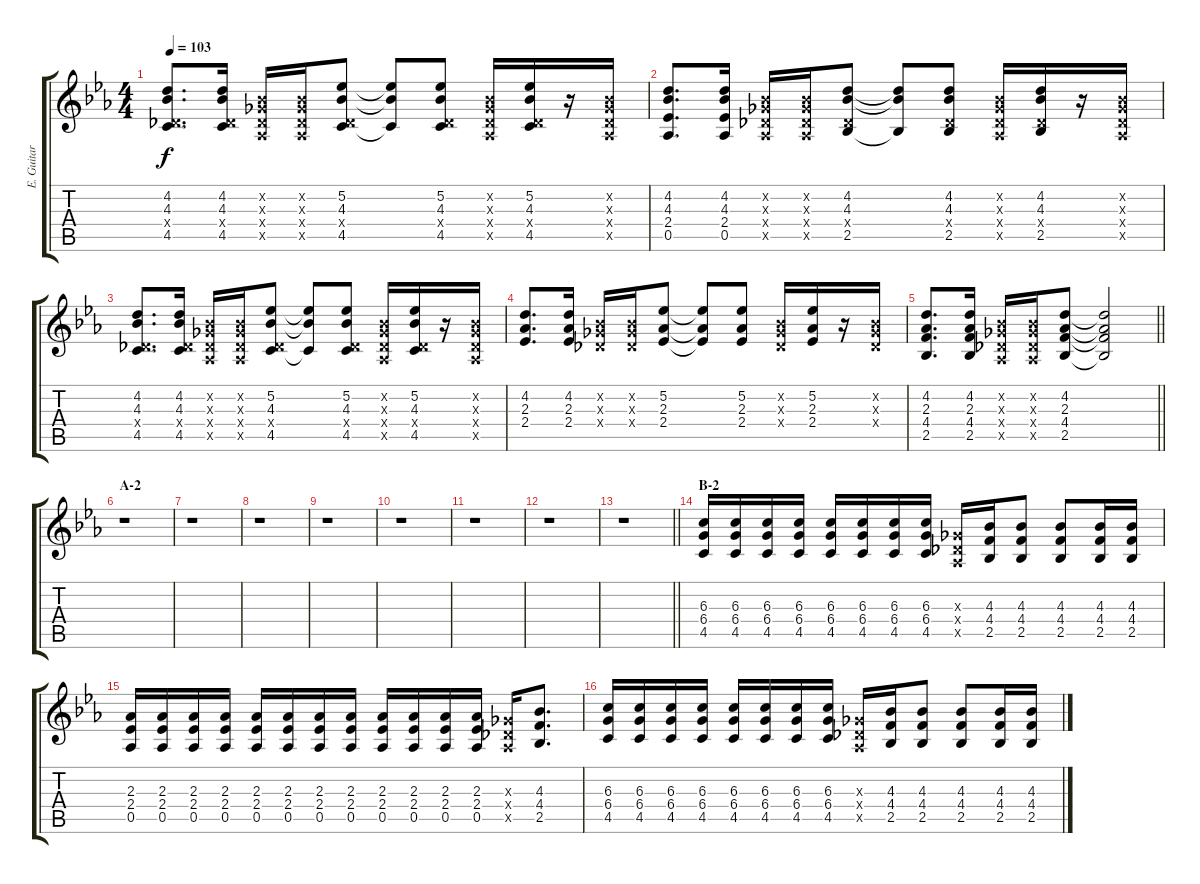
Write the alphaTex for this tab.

\track ("E. Guitar II" "E. Guitar ") {instrument overdrivenguitar}
\staff {score tabs}
\tuning (Eb4 Bb3 Gb3 Db3 Ab2 Db2) {hide}
\ts (4 4)
\tempo 103
\clef g2
\ks eb
(4.2 4.3 0.4{x} 4.5).8{d dy f} (4.2 4.3 0.4{x} 4.5).16 (0.2{x} 0.3{x} 0.4{x} 0.5{x}).16 (0.2{x} 0.3{x} 0.4{x} 0.5{x}).16 (5.2 4.3 0.4{x} 4.5).8 (5.2{t} 4.3{t} 4.5{t}).8 (5.2 4.3 0.4{x} 4.5).8 (0.2{x} 0.3{x} 0.4{x} 0.5{x}).16 (5.2 4.3 0.4{x} 4.5).16 r.16 (0.2{x} 0.3{x} 0.4{x} 0.5{x}).16 |
(4.2 4.3 2.4 0.5).8{d} (4.2 4.3 2.4 0.5).16 (0.2{x} 0.3{x} 0.4{x} 0.5{x}).16 (0.2{x} 0.3{x} 0.4{x} 0.5{x}).16 (4.2 4.3 0.4{x} 2.5).8 (4.2{t} 4.3{t} 2.5{t}).8 (4.2 4.3 0.4{x} 2.5).8 (0.2{x} 0.3{x} 0.4{x} 0.5{x}).16 (4.2 4.3 0.4{x} 2.5).16 r.16 (0.2{x} 0.3{x} 0.4{x} 0.5{x}).16 |
(4.2 4.3 0.4{x} 4.5).8{d} (4.2 4.3 0.4{x} 4.5).16 (0.2{x} 0.3{x} 0.4{x} 0.5{x}).16 (0.2{x} 0.3{x} 0.4{x} 0.5{x}).16 (5.2 4.3 0.4{x} 4.5).8 (5.2{t} 4.3{t} 4.5{t}).8 (5.2 4.3 0.4{x} 4.5).8 (0.2{x} 0.3{x} 0.4{x} 0.5{x}).16 (5.2 4.3 0.4{x} 4.5).16 r.16 (0.2{x} 0.3{x} 0.4{x} 0.5{x}).16 |
(4.2 2.3 2.4).8{d} (4.2 2.3 2.4).16 (0.2{x} 0.3{x} 0.4{x}).16 (0.2{x} 0.3{x} 0.4{x}).16 (5.2 2.3 2.4).8 (5.2{t} 2.3{t} 2.4{t}).8 (5.2 2.3 2.4).8 (0.2{x} 0.3{x} 0.4{x}).16 (5.2 2.3 2.4).16 r.16 (0.2{x} 0.3{x} 0.4{x}).16 |
\barLineRight lightlight
(4.2 2.3 4.4 2.5).8{d} (4.2 2.3 4.4 2.5).16 (0.2{x} 0.3{x} 0.4{x} 0.5{x}).16 (0.2{x} 0.3{x} 0.4{x} 0.5{x}).16 (4.2 2.3 4.4 2.5).8 (4.2{t} 2.3{t} 4.4{t} 2.5{t}).2 |
\section ("" "A-2")
r.1 |
r.1 |
r.1 |
r.1 |
r.1 |
r.1 |
r.1 |
\barLineRight lightlight
r.1 |
\section ("" "B-2")
(6.3 6.4 4.5).16 (6.3 6.4 4.5).16 (6.3 6.4 4.5).16 (6.3 6.4 4.5).16 (6.3 6.4 4.5).16 (6.3 6.4 4.5).16 (6.3 6.4 4.5).16 (6.3 6.4 4.5).16 (0.3{x} 0.4{x} 0.5{x}).16 (4.3 4.4 2.5).16 (4.3 4.4 2.5).8 (4.3 4.4 2.5).8 (4.3 4.4 2.5).16 (4.3 4.4 2.5).16 |
(2.3 2.4 0.5).16 (2.3 2.4 0.5).16 (2.3 2.4 0.5).16 (2.3 2.4 0.5).16 (2.3 2.4 0.5).16 (2.3 2.4 0.5).16 (2.3 2.4 0.5).16 (2.3 2.4 0.5).16 (2.3 2.4 0.5).16 (2.3 2.4 0.5).16 (2.3 2.4 0.5).16 (2.3 2.4 0.5).16 (0.3{x} 0.4{x} 0.5{x}).16 (4.3 4.4 2.5).8{d} |
(6.3 6.4 4.5).16 (6.3 6.4 4.5).16 (6.3 6.4 4.5).16 (6.3 6.4 4.5).16 (6.3 6.4 4.5).16 (6.3 6.4 4.5).16 (6.3 6.4 4.5).16 (6.3 6.4 4.5).16 (0.3{x} 0.4{x} 0.5{x}).16 (4.3 4.4 2.5).16 (4.3 4.4 2.5).8 (4.3 4.4 2.5).8 (4.3 4.4 2.5).16 (4.3 4.4 2.5).16
